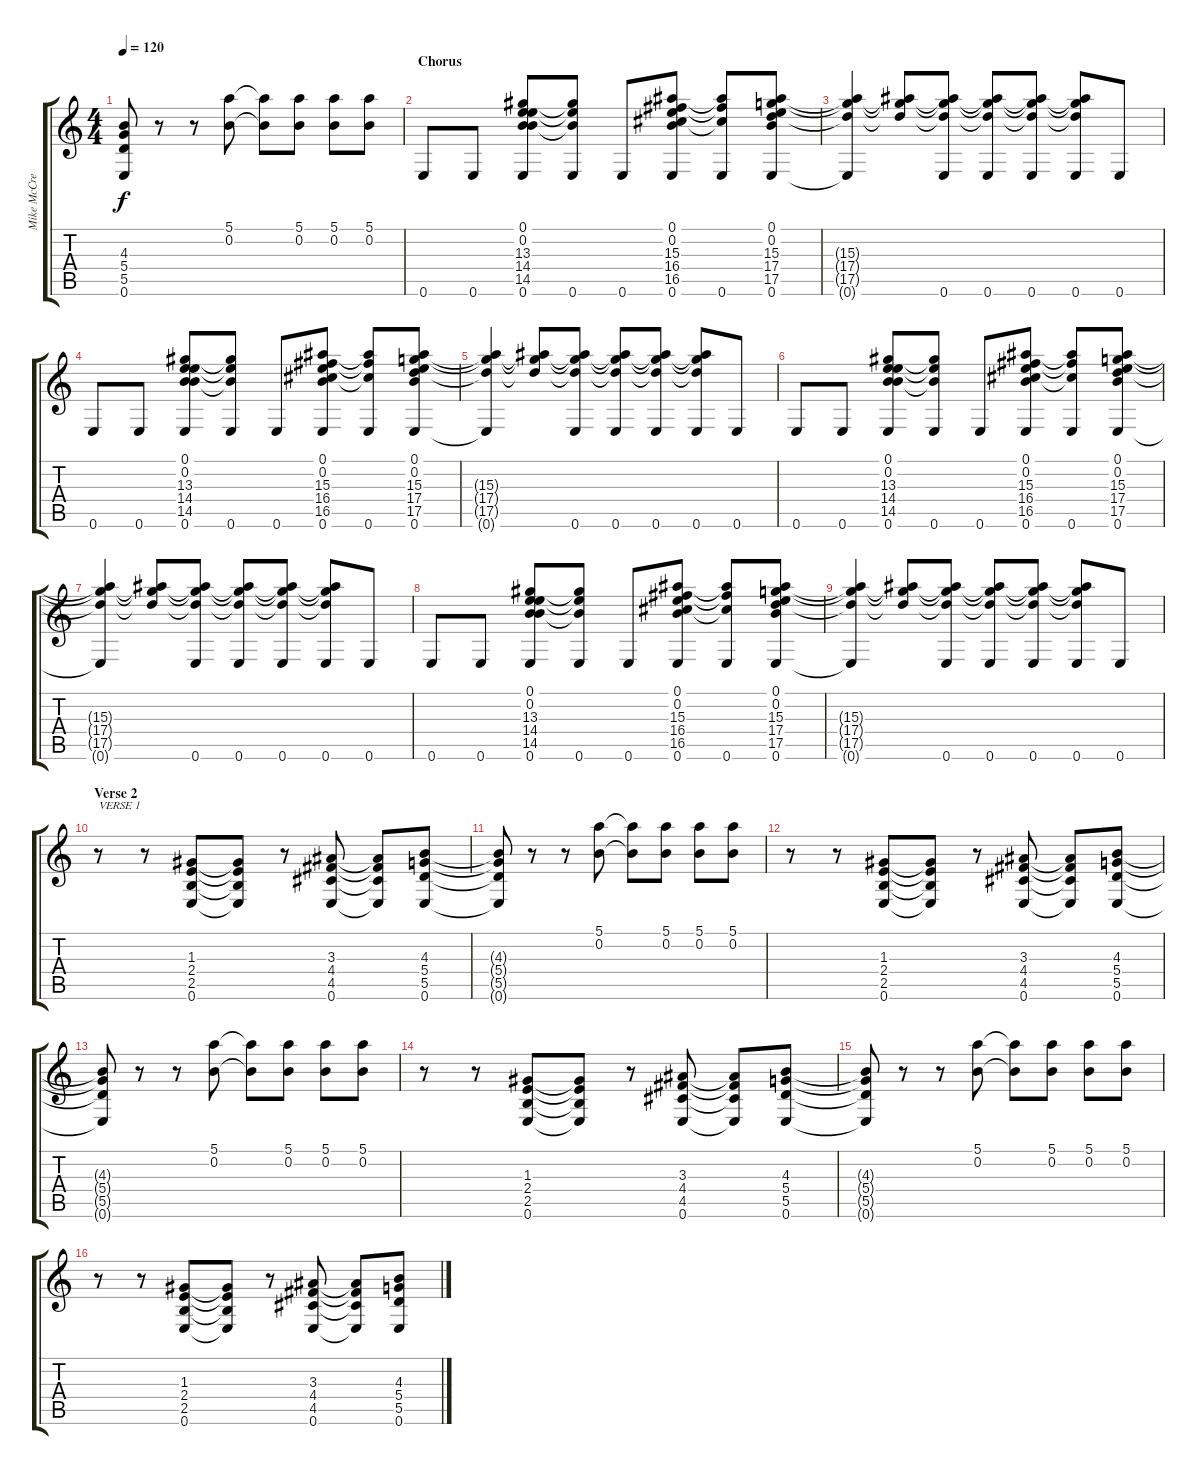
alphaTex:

\track ("Mike McCready" "Mike McCre") {instrument electricguitarclean}
\staff {score tabs}
\tuning (E4 B3 G3 D3 A2 E2) {hide}
\ts (4 4)
\tempo 120
\clef g2
\ks c
(4.3{t} 5.4{t} 5.5{t} 0.6{t}).8{dy f} r.8 r.8 (5.1 0.2).8 (5.1{t} 0.2{t}).8 (5.1 0.2).8 (5.1 0.2).8 (5.1 0.2).8 |
\section ("" "Chorus")
0.6.8 0.6.8 (0.1 0.2 13.3 14.4 14.5 0.6).8 (13.3{t} 14.4{t} 14.5{t} 0.6).8 0.6.8 (0.1 0.2 15.3 16.4 16.5 0.6).8 (15.3{t} 16.4{t} 16.5{t} 0.6).8 (0.1 0.2 15.3 17.4 17.5 0.6).8 |
(15.3{t} 17.4{t} 17.5{t} 0.6{t}).4 (15.3{t} 17.4{t} 17.5{t}).8 (15.3{t} 17.4{t} 17.5{t} 0.6).8 (15.3{t} 17.4{t} 17.5{t} 0.6).8 (15.3{t} 17.4{t} 17.5{t} 0.6).8 (15.3{t} 17.4{t} 17.5{t} 0.6).8 0.6.8 |
0.6.8 0.6.8 (0.1 0.2 13.3 14.4 14.5 0.6).8 (13.3{t} 14.4{t} 14.5{t} 0.6).8 0.6.8 (0.1 0.2 15.3 16.4 16.5 0.6).8 (15.3{t} 16.4{t} 16.5{t} 0.6).8 (0.1 0.2 15.3 17.4 17.5 0.6).8 |
(15.3{t} 17.4{t} 17.5{t} 0.6{t}).4 (15.3{t} 17.4{t} 17.5{t}).8 (15.3{t} 17.4{t} 17.5{t} 0.6).8 (15.3{t} 17.4{t} 17.5{t} 0.6).8 (15.3{t} 17.4{t} 17.5{t} 0.6).8 (15.3{t} 17.4{t} 17.5{t} 0.6).8 0.6.8 |
0.6.8 0.6.8 (0.1 0.2 13.3 14.4 14.5 0.6).8 (13.3{t} 14.4{t} 14.5{t} 0.6).8 0.6.8 (0.1 0.2 15.3 16.4 16.5 0.6).8 (15.3{t} 16.4{t} 16.5{t} 0.6).8 (0.1 0.2 15.3 17.4 17.5 0.6).8 |
(15.3{t} 17.4{t} 17.5{t} 0.6{t}).4 (15.3{t} 17.4{t} 17.5{t}).8 (15.3{t} 17.4{t} 17.5{t} 0.6).8 (15.3{t} 17.4{t} 17.5{t} 0.6).8 (15.3{t} 17.4{t} 17.5{t} 0.6).8 (15.3{t} 17.4{t} 17.5{t} 0.6).8 0.6.8 |
0.6.8 0.6.8 (0.1 0.2 13.3 14.4 14.5 0.6).8 (13.3{t} 14.4{t} 14.5{t} 0.6).8 0.6.8 (0.1 0.2 15.3 16.4 16.5 0.6).8 (15.3{t} 16.4{t} 16.5{t} 0.6).8 (0.1 0.2 15.3 17.4 17.5 0.6).8 |
(15.3{t} 17.4{t} 17.5{t} 0.6{t}).4 (15.3{t} 17.4{t} 17.5{t}).8 (15.3{t} 17.4{t} 17.5{t} 0.6).8 (15.3{t} 17.4{t} 17.5{t} 0.6).8 (15.3{t} 17.4{t} 17.5{t} 0.6).8 (15.3{t} 17.4{t} 17.5{t} 0.6).8 0.6.8 |
\section ("" "Verse 2")
r.8{txt "VERSE 1"} r.8 (1.3 2.4 2.5 0.6).8 (1.3{t} 2.4{t} 2.5{t} 0.6{t}).8 r.8 (3.3 4.4 4.5 0.6).8 (3.3{t} 4.4{t} 4.5{t} 0.6{t}).8 (4.3 5.4 5.5 0.6).8 |
(4.3{t} 5.4{t} 5.5{t} 0.6{t}).8 r.8 r.8 (5.1 0.2).8 (5.1{t} 0.2{t}).8 (5.1 0.2).8 (5.1 0.2).8 (5.1 0.2).8 |
r.8 r.8 (1.3 2.4 2.5 0.6).8 (1.3{t} 2.4{t} 2.5{t} 0.6{t}).8 r.8 (3.3 4.4 4.5 0.6).8 (3.3{t} 4.4{t} 4.5{t} 0.6{t}).8 (4.3 5.4 5.5 0.6).8 |
(4.3{t} 5.4{t} 5.5{t} 0.6{t}).8 r.8 r.8 (5.1 0.2).8 (5.1{t} 0.2{t}).8 (5.1 0.2).8 (5.1 0.2).8 (5.1 0.2).8 |
r.8 r.8 (1.3 2.4 2.5 0.6).8 (1.3{t} 2.4{t} 2.5{t} 0.6{t}).8 r.8 (3.3 4.4 4.5 0.6).8 (3.3{t} 4.4{t} 4.5{t} 0.6{t}).8 (4.3 5.4 5.5 0.6).8 |
(4.3{t} 5.4{t} 5.5{t} 0.6{t}).8 r.8 r.8 (5.1 0.2).8 (5.1{t} 0.2{t}).8 (5.1 0.2).8 (5.1 0.2).8 (5.1 0.2).8 |
r.8 r.8 (1.3 2.4 2.5 0.6).8 (1.3{t} 2.4{t} 2.5{t} 0.6{t}).8 r.8 (3.3 4.4 4.5 0.6).8 (3.3{t} 4.4{t} 4.5{t} 0.6{t}).8 (4.3 5.4 5.5 0.6).8
